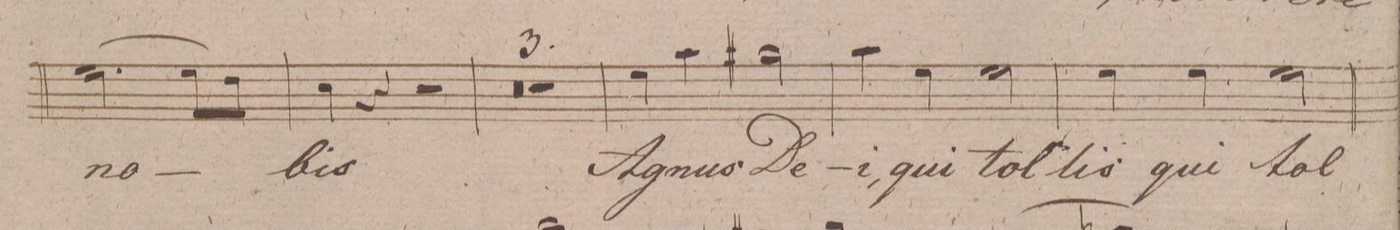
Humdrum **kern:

**kern	**text
*I"Alto	*
*clefC3	*
*k[f#]	*
*met(c)	*
*M4/4	*
[2.f#	no-
8f#L]	.
8eJ	.
=28	=28
4d	-bis.
4r	.
2r	.
=29	=29
0r	.
=30	=30
=31	=31
1r	.
=32	=32
4f#	A-
4b	-gnus
2a#X	De-
=33	=33
4b	-i,
4f#	qui
2f#	tol-
=34	=34
4f#	-lis,
4f#	qui
2f#	tol-
=35	=35
*-	*-
